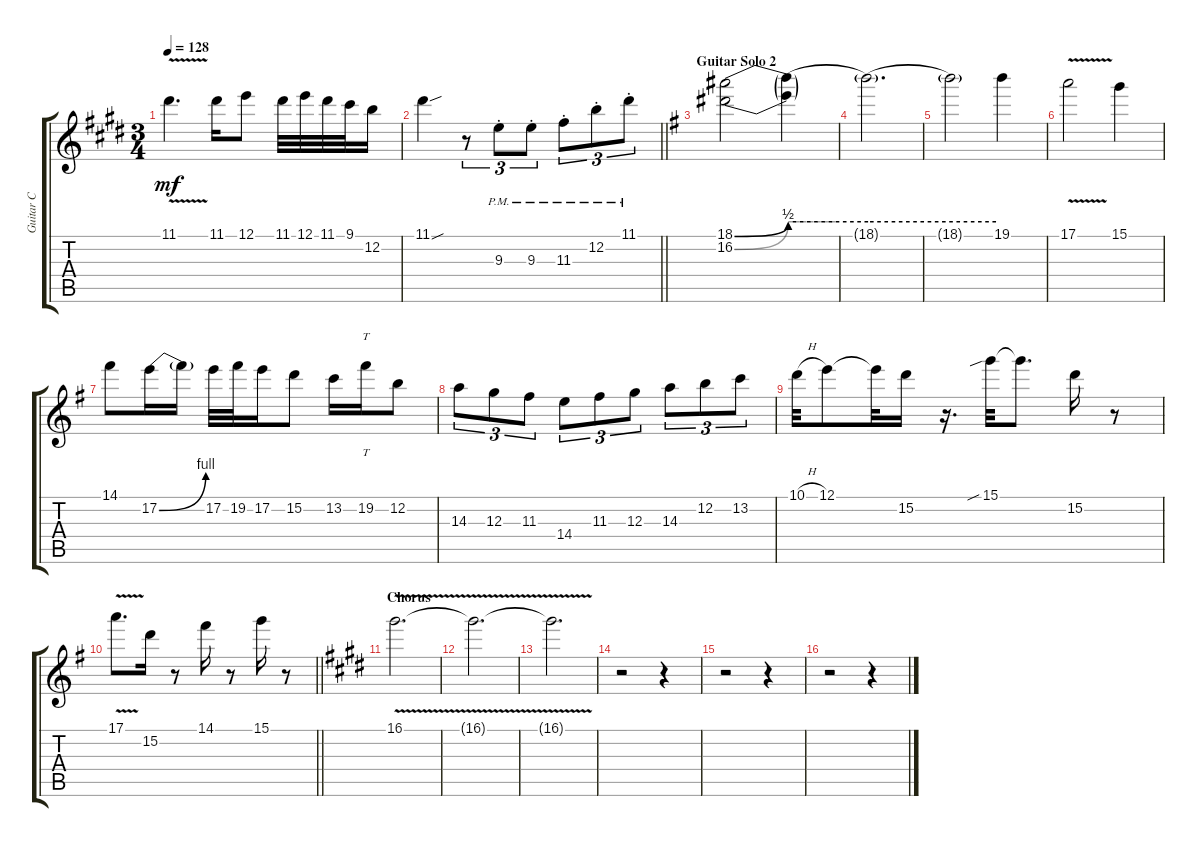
\track ("Guitar C" "Guitar C") {instrument overdrivenguitar}
\staff {score tabs}
\tuning (E4 B3 G3 D3 A2 D2) {hide}
\ts (3 4)
\tempo 128
\clef g2
\ks e
11.1{v}.4{d dy mf} 11.1.16 12.1.8 11.1.32 12.1.32 11.1.32 9.1.32 12.2.16 |
\barLineRight lightlight
11.1{sou}.4 r.8{tu (3 2)} 9.3{pm st}.8{tu (3 2)} 9.3{pm st}.8{tu (3 2)} 11.3{pm st}.8{tu (3 2)} 12.2{pm st}.8{tu (3 2)} 11.1{pm st}.8{tu (3 2)} |
\section ("" "Guitar Solo 2")
\ks g
(18.1{be (bend 0 0 60 2)} 16.2{be (bend 0 0 60 2)}).2 (18.1{be (hold 0 2 60 2) t} 16.2{be (hold 0 2 60 2) t}).4 |
18.1{be (hold 0 2 60 2) t}.2{d} |
18.1{t}.2 19.1.4 |
17.1{v}.2 15.1.4 |
14.1.8 17.2{be (bend 0 0 60 4)}.16 17.2{t}.16 17.2.32 19.2.32 17.2.16 15.2.8 13.2.16 19.2.16{tt} 12.2.8 |
14.3.8{tu (3 2)} 12.3.8{tu (3 2)} 11.3.8{tu (3 2)} 14.4.8{tu (3 2)} 11.3.8{tu (3 2)} 12.3.8{tu (3 2)} 14.3.8{tu (3 2)} 12.2.8{tu (3 2)} 13.2.8{tu (3 2)} |
10.1{h}.32 12.1.8 12.1{t}.32 15.2.16 r.16{d} 15.1{sib}.32 15.1{t}.8{d} 15.2.16 r.8 |
\barLineRight lightlight
17.1{v}.8{d} 15.2.16 r.8 14.1.16 r.8 15.1.16 r.8 |
\section ("" "Chorus")
\ks e
16.1{v}.2{d} |
16.1{v t}.2{d} |
16.1{t}.2{d} |
r.2 r.4 |
r.2 r.4 |
r.2 r.4
